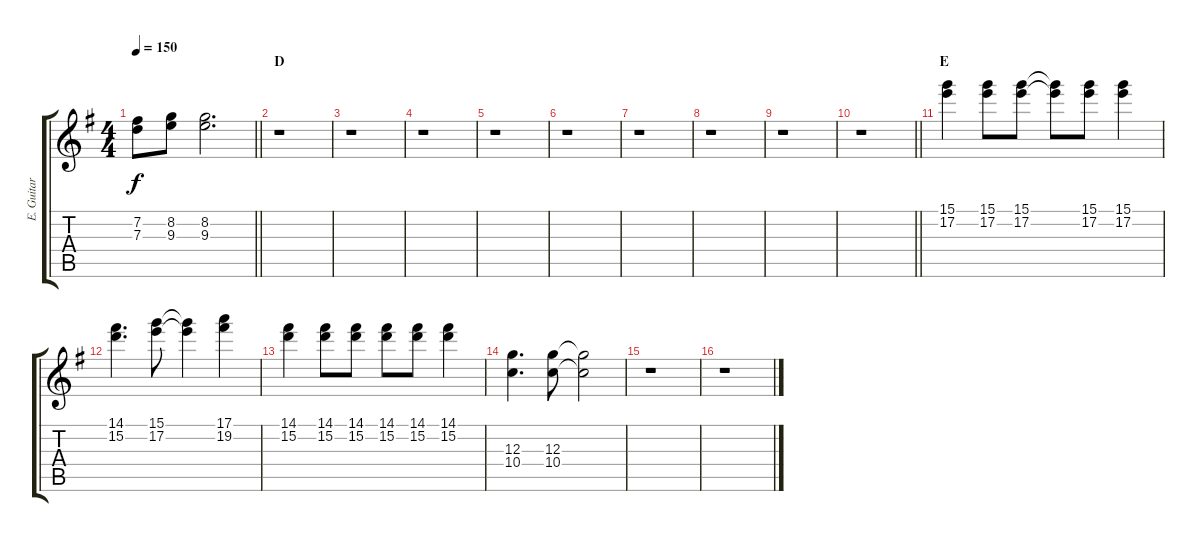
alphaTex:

\track ("E. Guitar I" "E. Guitar ") {instrument electricguitarclean}
\staff {score tabs}
\tuning (E4 B3 G3 D3 A2 E2) {hide}
\ts (4 4)
\tempo 150
\clef g2
\barLineRight lightlight
\ks g
(7.2{t} 7.3{t}).8{dy f} (8.2 9.3).8 (8.2 9.3).2{d} |
\section ("" "D")
r.1 |
r.1 |
r.1 |
r.1 |
r.1 |
r.1 |
r.1 |
r.1 |
\barLineRight lightlight
r.1 |
\section ("" "E")
(15.1 17.2).4 (15.1 17.2).8 (15.1 17.2).8 (15.1{t} 17.2{t}).8 (15.1 17.2).8 (15.1 17.2).4 |
(14.1 15.2).4{d} (15.1 17.2).8 (15.1{t} 17.2{t}).4 (17.1 19.2).4 |
(14.1 15.2).4 (14.1 15.2).8 (14.1 15.2).8 (14.1 15.2).8 (14.1 15.2).8 (14.1 15.2).4 |
(12.3 10.4).4{d} (12.3 10.4).8 (12.3{t} 10.4{t}).2 |
r.1 |
r.1
